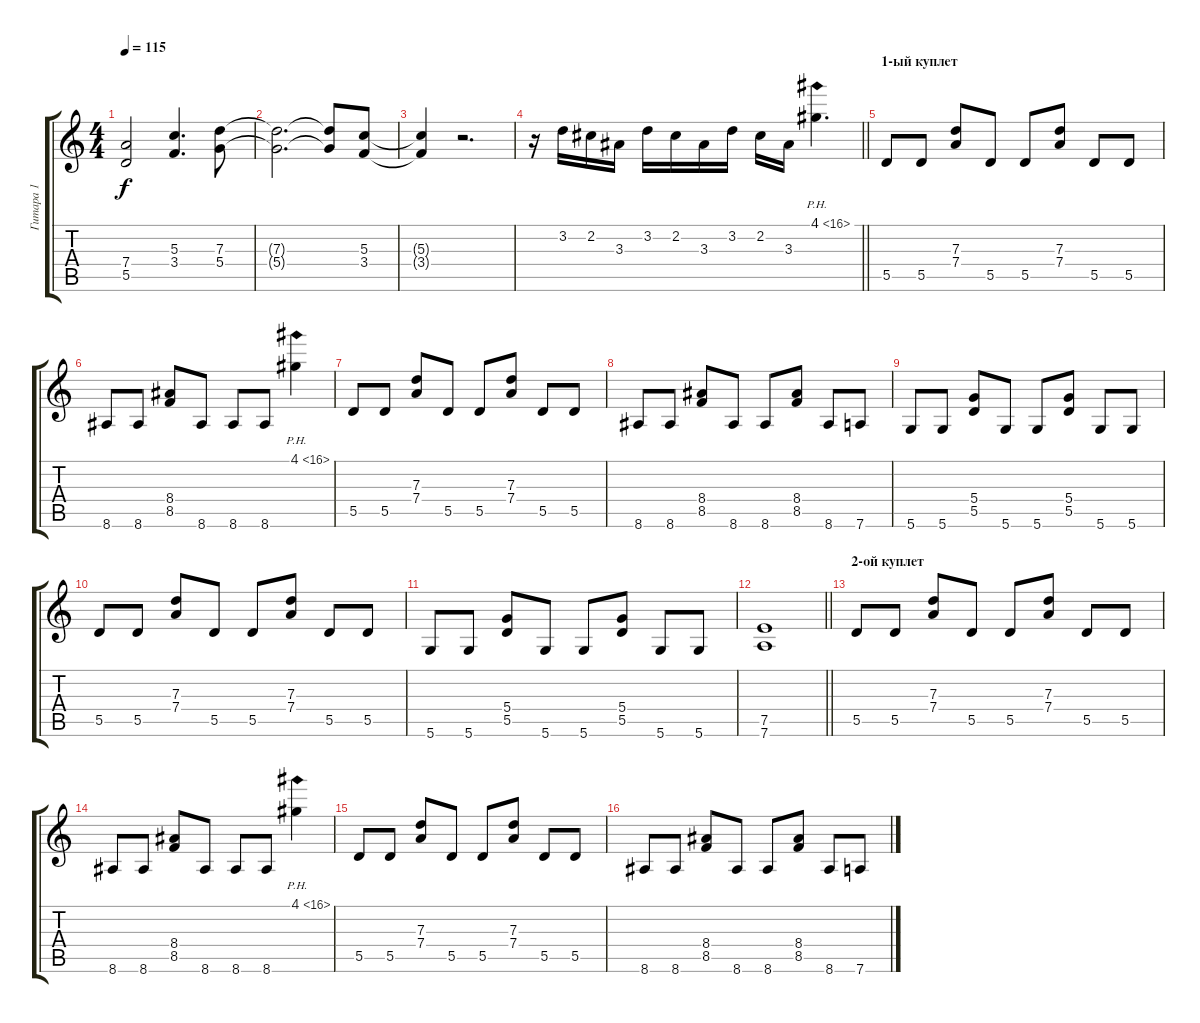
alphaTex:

\track ("Гитара 1" "Гитара 1") {instrument distortionguitar}
\staff {score tabs}
\tuning (E4 B3 G3 D3 A2 D2) {hide}
\ts (4 4)
\tempo 115
\clef g2
\ks c
(7.4 5.5).2{dy f} (5.3 3.4).4{d} (7.3 5.4).8 |
(7.3{t} 5.4{t}).2{d} (7.3{t} 5.4{t}).8 (5.3 3.4).8 |
(5.3{t} 3.4{t}).4 r.2{d} |
\barLineRight lightlight
r.16 3.2.16 2.2.16 3.3.16 3.2.16 2.2.16 3.3.16 3.2.16 2.2.16 3.3.16 4.1{ph 12}.4{d} |
\section ("" "1-ый куплет")
5.5.8 5.5.8 (7.3 7.4).8 5.5.8 5.5.8 (7.3 7.4).8 5.5.8 5.5.8 |
8.6.8 8.6.8 (8.4 8.5).8 8.6.8 8.6.8 8.6.8 4.1{ph 12}.4 |
5.5.8 5.5.8 (7.3 7.4).8 5.5.8 5.5.8 (7.3 7.4).8 5.5.8 5.5.8 |
8.6.8 8.6.8 (8.4 8.5).8 8.6.8 8.6.8 (8.4 8.5).8 8.6.8 7.6.8 |
5.6.8 5.6.8 (5.4 5.5).8 5.6.8 5.6.8 (5.4 5.5).8 5.6.8 5.6.8 |
5.5.8 5.5.8 (7.3 7.4).8 5.5.8 5.5.8 (7.3 7.4).8 5.5.8 5.5.8 |
5.6.8 5.6.8 (5.4 5.5).8 5.6.8 5.6.8 (5.4 5.5).8 5.6.8 5.6.8 |
\barLineRight lightlight
(7.5 7.6).1 |
\section ("" "2-ой куплет")
5.5.8 5.5.8 (7.3 7.4).8 5.5.8 5.5.8 (7.3 7.4).8 5.5.8 5.5.8 |
8.6.8 8.6.8 (8.4 8.5).8 8.6.8 8.6.8 8.6.8 4.1{ph 12}.4 |
5.5.8 5.5.8 (7.3 7.4).8 5.5.8 5.5.8 (7.3 7.4).8 5.5.8 5.5.8 |
8.6.8 8.6.8 (8.4 8.5).8 8.6.8 8.6.8 (8.4 8.5).8 8.6.8 7.6.8
